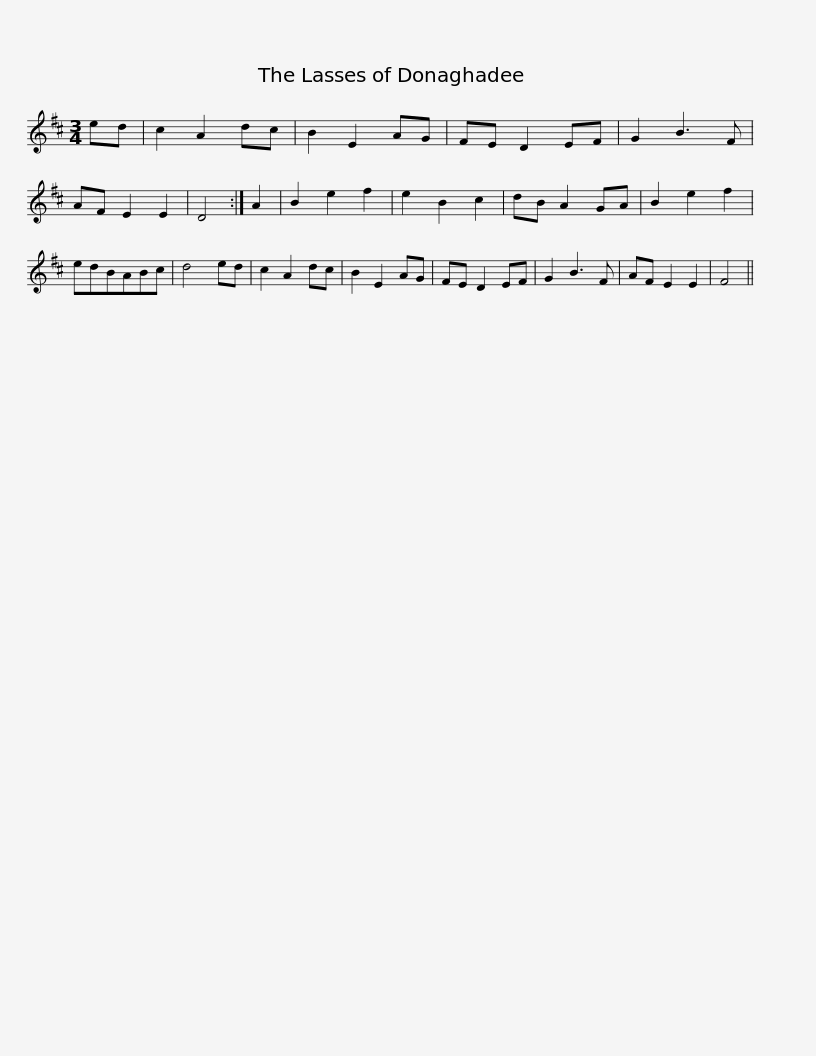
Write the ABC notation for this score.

X:1
L:1/8
M:3/4
I:linebreak $
K:D
V:1 treble
V:1
 ed | c2 A2 dc | B2 E2 AG | FE D2 EF | G2 B3 F | %5
 AF E2 E2 | D4 :| A2 | B2 e2 f2 | e2 B2 c2 | %10
 dB A2 GA | B2 e2 f2 |$ edBABc | d4 ed | c2 A2 dc | %15
 B2 E2 AG | FE D2 EF | G2 B3 F | AF E2 E2 | F4 || %20
